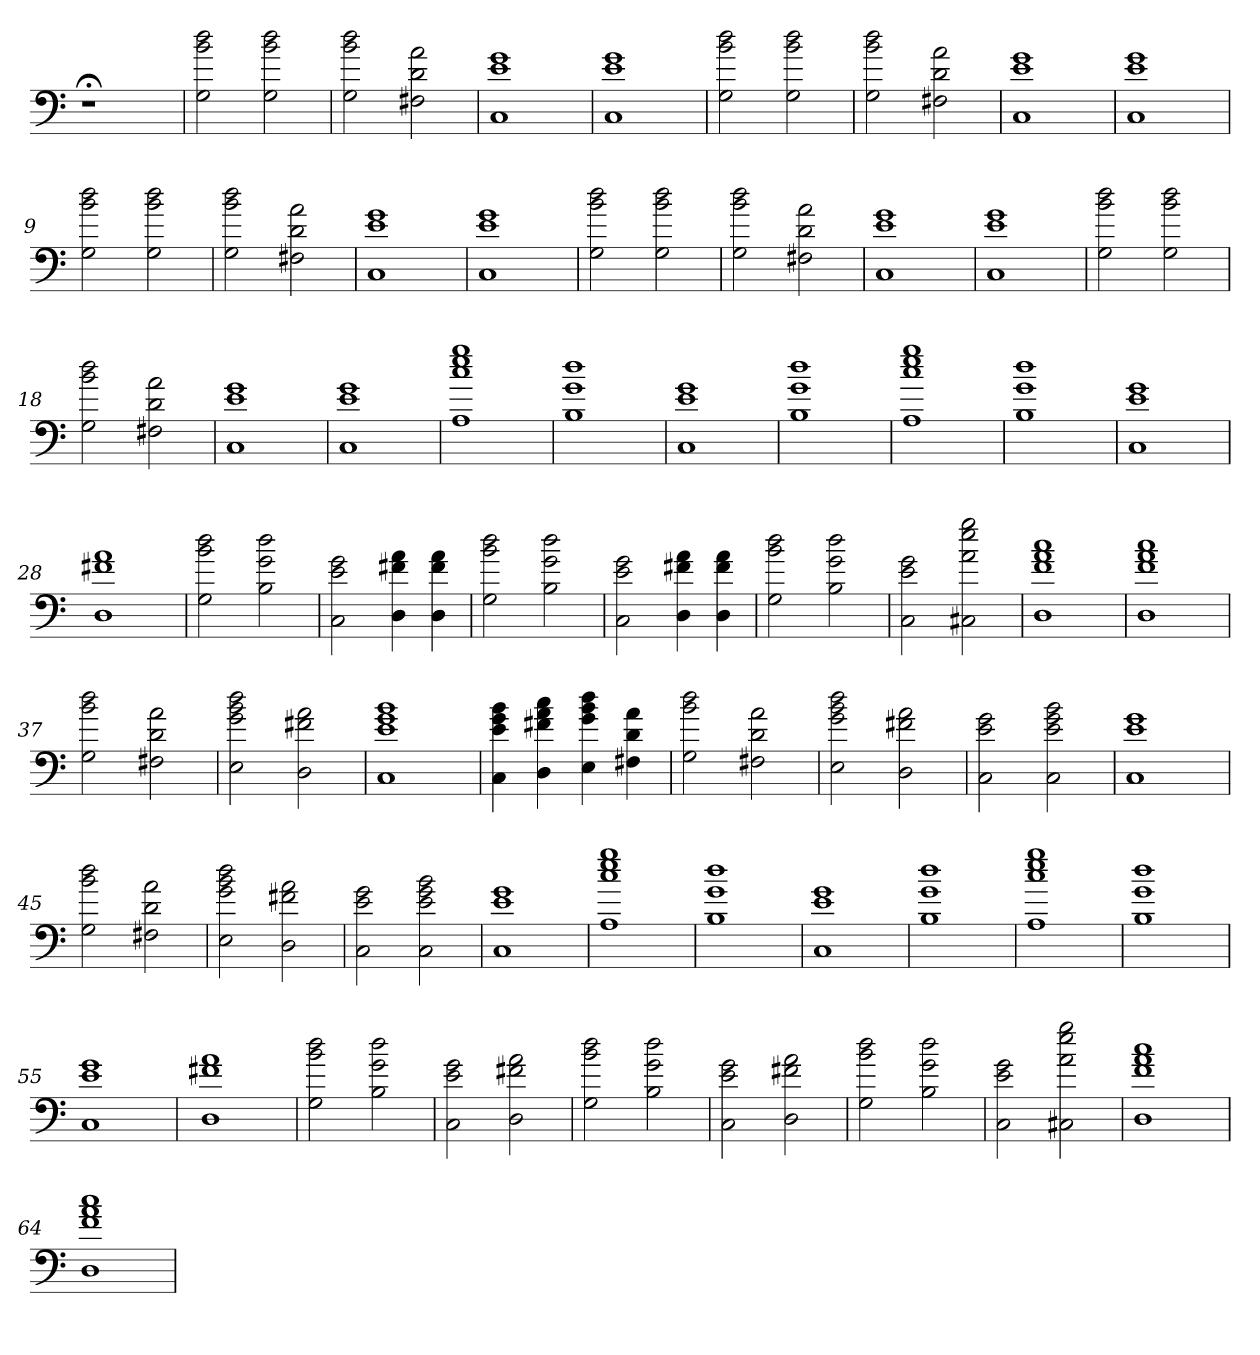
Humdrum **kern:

**kern
*part1
*staff1
=
1r;<
=1
2G 2b 2dd
2G 2b 2dd
=2
2G 2b 2dd
2F#X 2d 2a
=3
1C 1e 1g
=4
1C 1e 1g
=5
2G 2b 2dd
2G 2b 2dd
=6
2G 2b 2dd
2F#X 2d 2a
=7
1C 1e 1g
=8
1C 1e 1g
=9
2G 2b 2dd
2G 2b 2dd
=10
2G 2b 2dd
2F#X 2d 2a
=11
1C 1e 1g
=12
1C 1e 1g
=13
2G 2b 2dd
2G 2b 2dd
=14
2G 2b 2dd
2F#X 2d 2a
=15
1C 1e 1g
=16
1C 1e 1g
=17
2G 2b 2dd
2G 2b 2dd
=18
2G 2b 2dd
2F#X 2d 2a
=19
1C 1e 1g
=20
1C 1e 1g
=21
1A 1cc 1ee 1gg
=22
1B 1g 1dd
=23
1C 1e 1g
=24
1B 1g 1dd
=25
1A 1cc 1ee 1gg
=26
1B 1g 1dd
=27
1C 1e 1g
=28
1D 1f#X 1a
=29
2G 2b 2dd
2B 2g 2dd
=30
2C 2e 2g
4D 4f#X 4a
4D 4f# 4a
=31
2G 2b 2dd
2B 2g 2dd
=32
2C 2e 2g
4D 4f#X 4a
4D 4f# 4a
=33
2G 2b 2dd
2B 2g 2dd
=34
2C 2e 2g
2C#X 2a 2ee 2gg
=35
1D 1f 1a 1cc
=36
1D 1f 1a 1cc
=37
2G 2b 2dd
2F#X 2d 2a
=38
2E 2g 2b 2dd
2D 2f#X 2a
=39
1C 1e 1g 1b
=40
4C 4e 4g 4b
4D 4f#X 4a 4cc
4E 4g 4b 4dd
4F#X 4d 4a
=41
2G 2b 2dd
2F#X 2d 2a
=42
2E 2g 2b 2dd
2D 2f#X 2a
=43
2C 2e 2g
2C 2e 2g 2b
=44
1C 1e 1g
=45
2G 2b 2dd
2F#X 2d 2a
=46
2E 2g 2b 2dd
2D 2f#X 2a
=47
2C 2e 2g
2C 2e 2g 2b
=48
1C 1e 1g
=49
1A 1cc 1ee 1gg
=50
1B 1g 1dd
=51
1C 1e 1g
=52
1B 1g 1dd
=53
1A 1cc 1ee 1gg
=54
1B 1g 1dd
=55
1C 1e 1g
=56
1D 1f#X 1a
=57
2G 2b 2dd
2B 2g 2dd
=58
2C 2e 2g
2D 2f#X 2a
=59
2G 2b 2dd
2B 2g 2dd
=60
2C 2e 2g
2D 2f#X 2a
=61
2G 2b 2dd
2B 2g 2dd
=62
2C 2e 2g
2C#X 2a 2ee 2gg
=63
1D 1f 1a 1cc
=64
1D 1f 1a 1cc
=
*-
